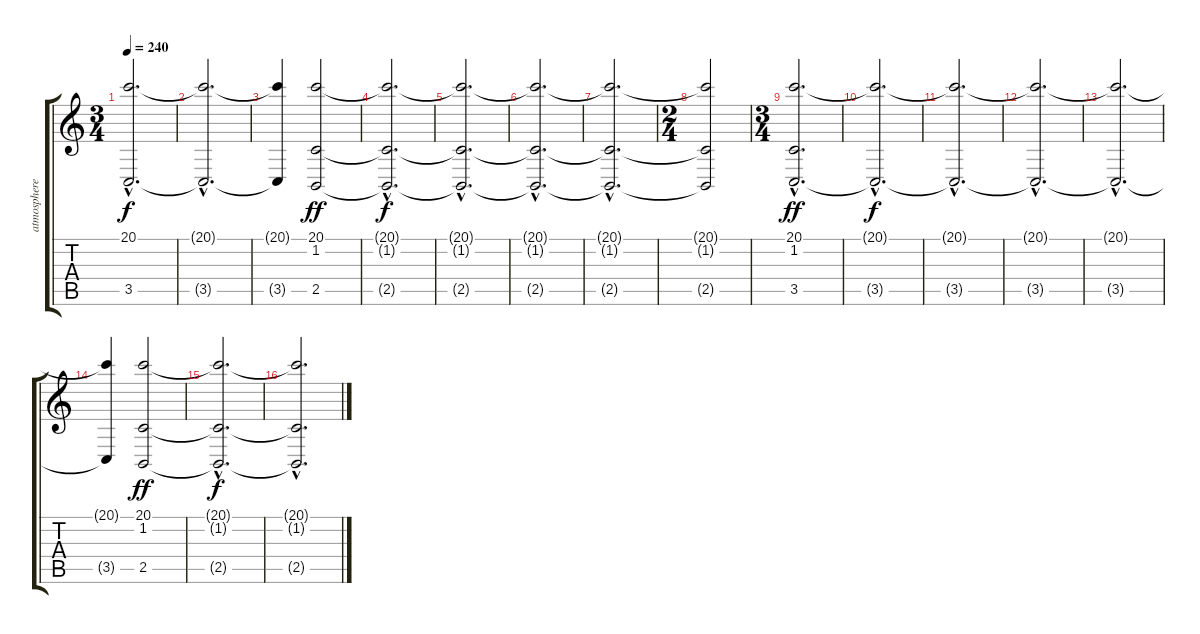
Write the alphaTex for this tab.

\track ("atmosphere(alex stariopoli)" "atmosphere") {instrument stringensemble2}
\staff {score tabs}
\tuning (E4 B3 G3 D3 A2 E2) {hide}
\ts (3 4)
\tempo 240
\clef g2
\ks c
(20.1{hac t} 3.5{hac t}).2{d dy f} |
(20.1{hac t} 3.5{hac t}).2{d} |
(20.1{t} 3.5{t}).4 (20.1 1.2 2.5).2{dy ff} |
(20.1{hac t} 1.2{hac t} 2.5{hac t}).2{d dy f} |
(20.1{hac t} 1.2{hac t} 2.5{hac t}).2{d} |
(20.1{hac t} 1.2{hac t} 2.5{hac t}).2{d} |
(20.1{hac t} 1.2{hac t} 2.5{hac t}).2{d} |
\ts (2 4)
(20.1{t} 1.2{t} 2.5{t}).2 |
\ts (3 4)
(20.1{hac} 1.2{hac} 3.5{hac}).2{d dy ff} |
(20.1{hac t} 3.5{hac t}).2{d dy f} |
(20.1{hac t} 3.5{hac t}).2{d} |
(20.1{hac t} 3.5{hac t}).2{d} |
(20.1{hac t} 3.5{hac t}).2{d} |
(20.1{t} 3.5{t}).4 (20.1 1.2 2.5).2{dy ff} |
(20.1{hac t} 1.2{hac t} 2.5{hac t}).2{d dy f} |
(20.1{hac t} 1.2{hac t} 2.5{hac t}).2{d}
